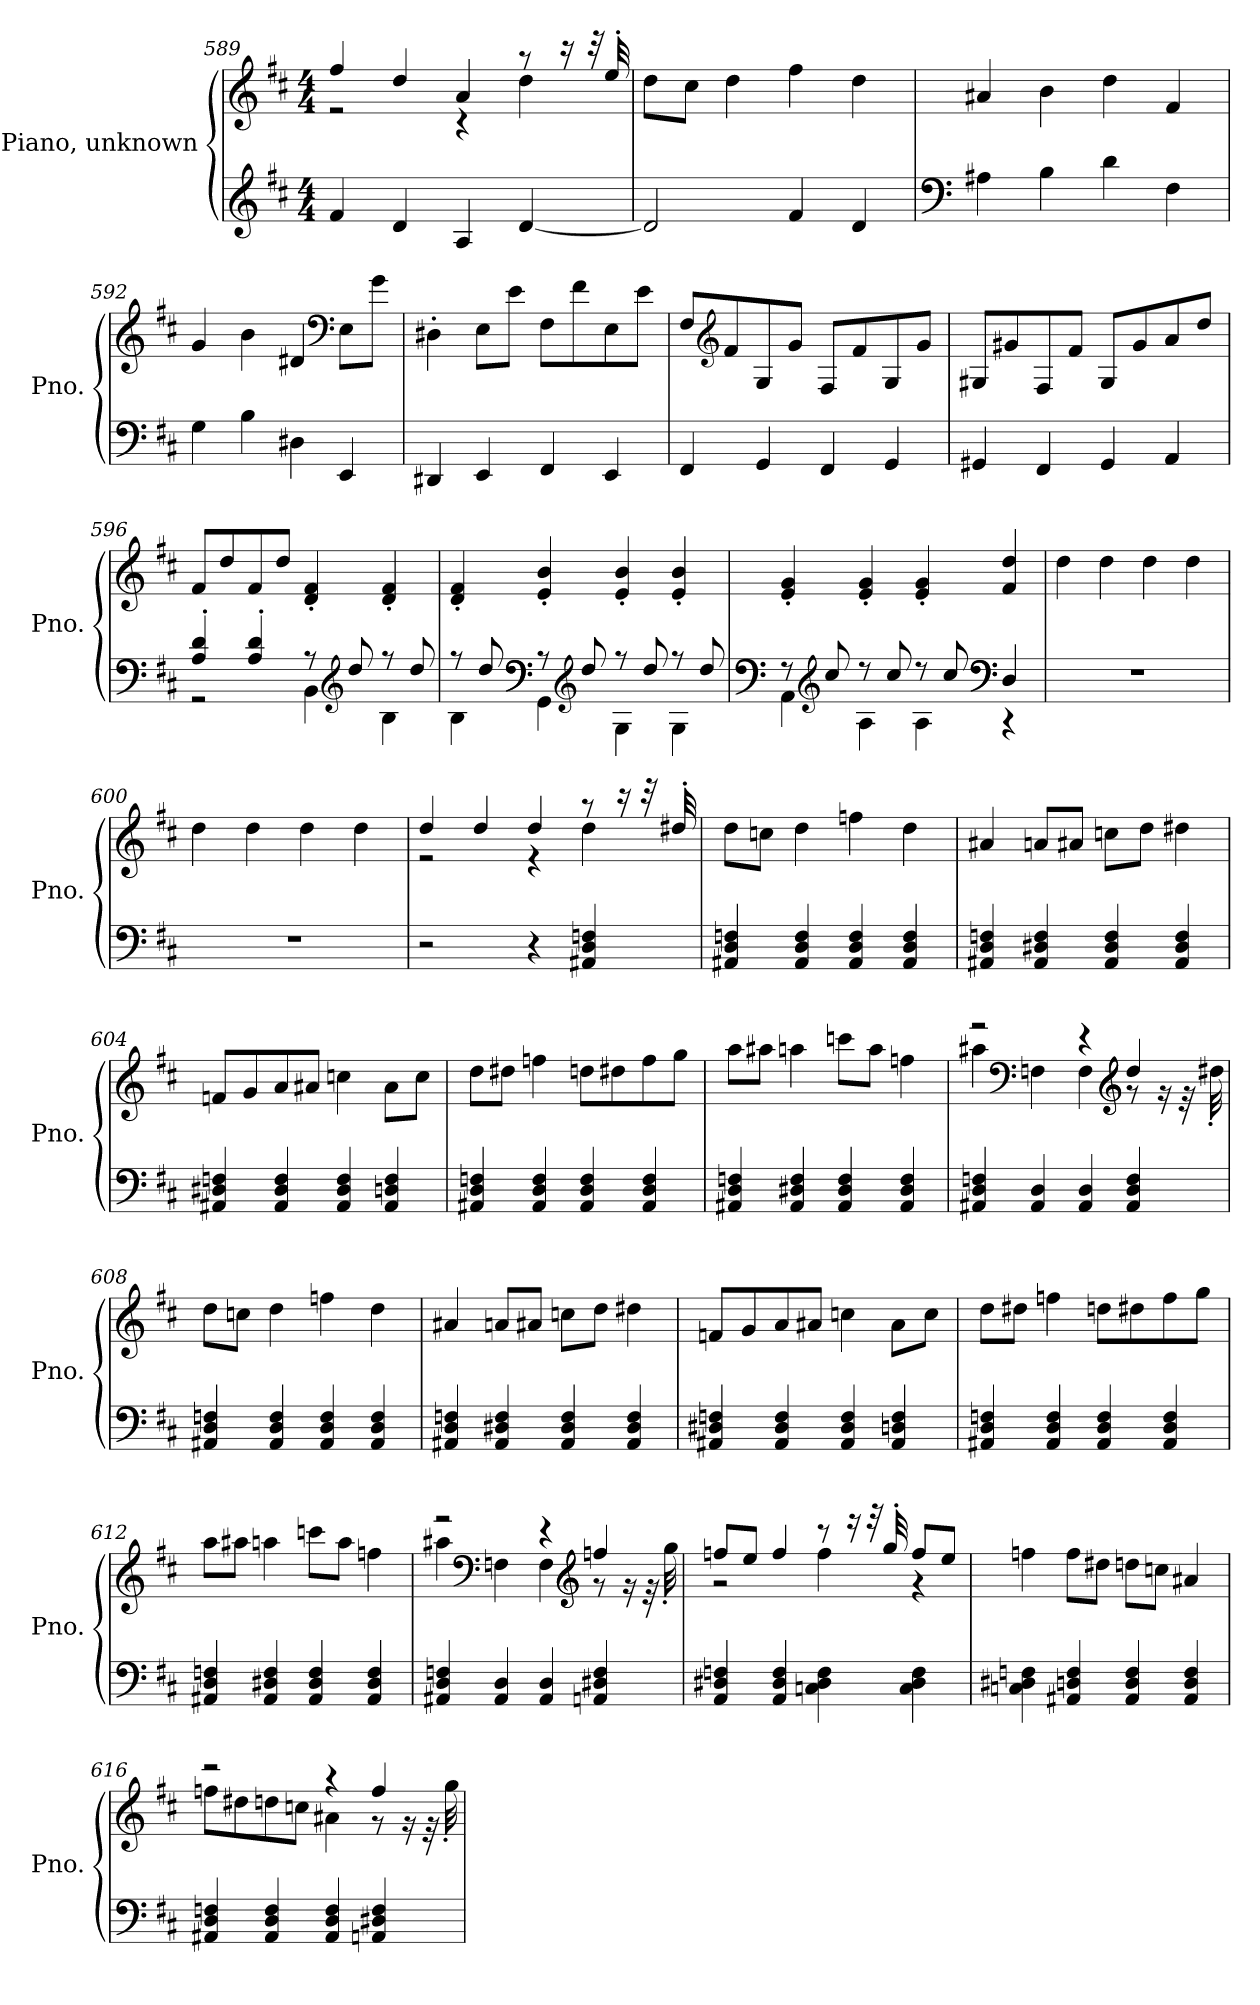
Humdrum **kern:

**kern	**kern
*part1	*part1
*staff2	*staff1
*I"Piano, unknown	*
*I'Pno.	*
*clefG2	*clefG2
*k[f#c#]	*k[f#c#]
*M4/4	*M4/4
=589	=589
*	*^
4f#/	4ff#/	2r
4d/	4dd/	.
4A/	4a/	4r
[4d/	8r	4dd\
.	16r	.
.	32r	.
.	32ee'/	.
*	*v	*v
=590	=590
2d/]	8dd\L
.	8cc#\J
.	4dd\
4f#/	4ff#\
4d/	4dd\
!!LO:LB:g=z
=591	=591
*clefF4	*
4A#X\	4a#X/
4B\	4b\
4d\	4dd\
4F#\	4f#/
=592	=592
4G\	4g/
4B\	4b\
4D#X\	4d#X/
*	*clefF4
4EE/	8E\L
.	8g\J
=593	=593
4DD#X/	4D#X'\
4EE/	8E\L
.	8e\J
4FF#/	8F#\L
.	8f#\
4EE/	8E\
.	8e\J
=594	=594
4FF#/	8F#/L
*	*clefG2
.	8f#/
4GG/	8G/
.	8g/J
4FF#/	8F#/L
.	8f#/
4GG/	8G/
.	8g/J
=595	=595
4GG#X/	8G#X/L
.	8g#X/
4FF#/	8F#/
.	8f#/J
4GG#/	8G#/L
.	8g#/
4AA/	8a/
.	8dd/J
!!LO:LB:g=z
=596	=596
*^	*
4A/' 4d/'	2r	8f#/L
.	.	8dd/
4A/' 4d/'	.	8f#/
.	.	8dd/J
8r	4BB\	4d/' 4f#/'
*clefG2	*	*
8dd/	.	.
8r	4B\	4d/' 4f#/'
8dd/	.	.
=597	=597	=597
8r	4B\	4d/' 4f#/'
8dd/	.	.
*clefF4	*	*
8r	4GG\	4e/' 4b/'
*clefG2	*	*
8dd/	.	.
8r	4G\	4e/' 4b/'
8dd/	.	.
8r	4G\	4e/' 4b/'
8dd/	.	.
=598	=598	=598
*clefF4	*	*
8r	4AA\	4e/' 4g/'
*clefG2	*	*
8cc#/	.	.
8r	4A\	4e/' 4g/'
8cc#/	.	.
8r	4A\	4e/' 4g/'
8cc#/	.	.
*clefF4	*	*
4D/	4r	4f#/ 4dd/
*v	*v	*
=599	=599
1r	4dd\
.	4dd\
.	4dd\
.	4dd\
!!LO:PB:g=z
=600	=600
1r	4dd\
.	4dd\
.	4dd\
.	4dd\
=601	=601
*	*^
2r	4dd/	2r
.	4dd/	.
4r	4dd/	4r
4AA#X/ 4D/ 4Fn/	8r	4dd\
.	16r	.
.	32r	.
.	32dd#X'/	.
*	*v	*v
=602	=602
4AA#X/ 4D/ 4Fn/	8dd\L
.	8ccn\J
4AA#/ 4D/ 4F/	4dd\
4AA#/ 4D/ 4F/	4ffn\
4AA#/ 4D/ 4F/	4dd\
=603	=603
4AA#X/ 4D/ 4Fn/	4a#X/
4AA#/ 4D#X/ 4F/	8an/L
.	8a#X/J
4AA#/ 4D#/ 4F/	8ccn\L
.	8dd\J
4AA#/ 4D#/ 4F/	4dd#X\
=604	=604
4AA#X/ 4D#X/ 4Fn/	8fn/L
.	8g/
4AA#/ 4D#/ 4F/	8a/
.	8a#X/J
4AA#/ 4D#/ 4F/	4ccn\
4AA#/ 4Dn/ 4F/	8a#\L
.	8cc\J
!!LO:LB:g=z
=605	=605
4AA#X/ 4D/ 4Fn/	8dd\L
.	8dd#X\J
4AA#/ 4D/ 4F/	4ffn\
4AA#/ 4D/ 4F/	8ddn\L
.	8dd#X\
4AA#/ 4D/ 4F/	8ff\
.	8gg\J
=606	=606
4AA#X/ 4D/ 4Fn/	8aa\L
.	8aa#X\J
4AA#/ 4D#X/ 4F/	4aan\
4AA#/ 4D#/ 4F/	8cccn\L
.	8aa\J
4AA#/ 4D#/ 4F/	4ffn\
=607	=607
*	*^
4AA#X/ 4D/ 4Fn/	2r	4aa#X\
*	*clefF4	*
4AA#/ 4D/	.	4Fn\
4AA#/ 4D/	4r	4F\
*	*clefG2	*
4AA#/ 4D/ 4F/	4dd/	8r
.	.	16r
.	.	32r
.	.	32dd#X'\
*	*v	*v
=608	=608
4AA#X/ 4D/ 4Fn/	8dd\L
.	8ccn\J
4AA#/ 4D/ 4F/	4dd\
4AA#/ 4D/ 4F/	4ffn\
4AA#/ 4D/ 4F/	4dd\
!!LO:LB:g=z
=609	=609
4AA#X/ 4D/ 4Fn/	4a#X/
4AA#/ 4D#X/ 4F/	8an/L
.	8a#X/J
4AA#/ 4D#/ 4F/	8ccn\L
.	8dd\J
4AA#/ 4D#/ 4F/	4dd#X\
=610	=610
4AA#X/ 4D#X/ 4Fn/	8fn/L
.	8g/
4AA#/ 4D#/ 4F/	8a/
.	8a#X/J
4AA#/ 4D#/ 4F/	4ccn\
4AA#/ 4Dn/ 4F/	8a#\L
.	8cc\J
=611	=611
4AA#X/ 4D/ 4Fn/	8dd\L
.	8dd#X\J
4AA#/ 4D/ 4F/	4ffn\
4AA#/ 4D/ 4F/	8ddn\L
.	8dd#X\
4AA#/ 4D/ 4F/	8ff\
.	8gg\J
=612	=612
4AA#X/ 4D/ 4Fn/	8aa\L
.	8aa#X\J
4AA#/ 4D#X/ 4F/	4aan\
4AA#/ 4D#/ 4F/	8cccn\L
.	8aa\J
4AA#/ 4D#/ 4F/	4ffn\
!!LO:LB:g=z
=613	=613
*	*^
4AA#X/ 4D/ 4Fn/	2r	4aa#X\
*	*clefF4	*
4AA#/ 4D/	.	4Fn\
4AA#/ 4D/	4r	4F\
*	*clefG2	*
4AAn/ 4D#X/ 4F/	4ffn/	8r
.	.	16r
.	.	32r
.	.	32gg'\
=614	=614	=614
4AA/ 4D#X/ 4Fn/	8ffn/L	2r
.	8ee/J	.
4AA/ 4D#/ 4F/	4ff/	.
4Cn\ 4D#\ 4F\	8r	4ff\
.	16r	.
.	32r	.
.	32gg'/	.
4C\ 4D#\ 4F\	8ff/L	4r
.	8ee/J	.
*	*v	*v
=615	=615
4Cn\ 4D#X\ 4Fn\	4ffn\
4AA#X/ 4Dn/ 4F/	8ff\L
.	8dd#X\J
4AA#/ 4D/ 4F/	8ddn\L
.	8ccn\J
4AA#/ 4D/ 4F/	4a#X/
!!LO:LB:g=z
=616	=616
*	*^
4AA#X/ 4D/ 4Fn/	2r	8ffn\L
.	.	8dd#X\
4AA#/ 4D/ 4F/	.	8ddn\
.	.	8ccn\J
4AA#/ 4D/ 4F/	4r	4a#X\
4AAn/ 4D#X/ 4F/	4ff/	8r
.	.	16r
.	.	32r
.	.	32gg'\
*	*v	*v
=	=
*-	*-
